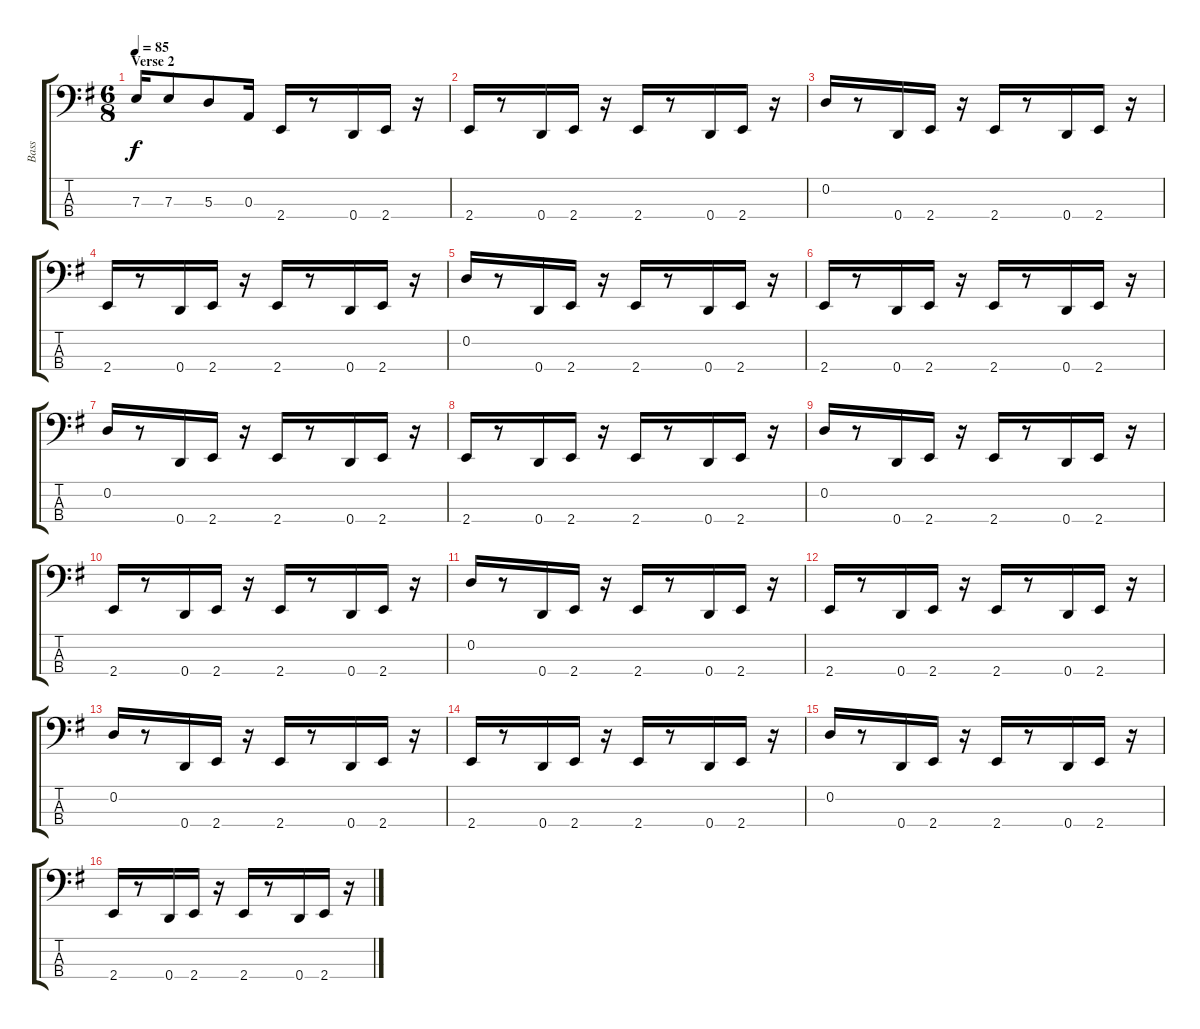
\track ("Bass" "Bass") {instrument electricbassfinger}
\staff {score tabs}
\tuning (G2 D2 A1 D1) {hide}
\ts (6 8)
\section ("" "Verse 2")
\tempo 85
\clef f4
\ks eminor
7.3.16{dy f} 7.3.8 5.3.8 0.3.16 2.4.16 r.8 0.4.16 2.4.16 r.16 |
2.4.16 r.8 0.4.16 2.4.16 r.16 2.4.16 r.8 0.4.16 2.4.16 r.16 |
0.2.16 r.8 0.4.16 2.4.16 r.16 2.4.16 r.8 0.4.16 2.4.16 r.16 |
2.4.16 r.8 0.4.16 2.4.16 r.16 2.4.16 r.8 0.4.16 2.4.16 r.16 |
0.2.16 r.8 0.4.16 2.4.16 r.16 2.4.16 r.8 0.4.16 2.4.16 r.16 |
2.4.16 r.8 0.4.16 2.4.16 r.16 2.4.16 r.8 0.4.16 2.4.16 r.16 |
0.2.16 r.8 0.4.16 2.4.16 r.16 2.4.16 r.8 0.4.16 2.4.16 r.16 |
2.4.16 r.8 0.4.16 2.4.16 r.16 2.4.16 r.8 0.4.16 2.4.16 r.16 |
0.2.16 r.8 0.4.16 2.4.16 r.16 2.4.16 r.8 0.4.16 2.4.16 r.16 |
2.4.16 r.8 0.4.16 2.4.16 r.16 2.4.16 r.8 0.4.16 2.4.16 r.16 |
0.2.16 r.8 0.4.16 2.4.16 r.16 2.4.16 r.8 0.4.16 2.4.16 r.16 |
2.4.16 r.8 0.4.16 2.4.16 r.16 2.4.16 r.8 0.4.16 2.4.16 r.16 |
0.2.16 r.8 0.4.16 2.4.16 r.16 2.4.16 r.8 0.4.16 2.4.16 r.16 |
2.4.16 r.8 0.4.16 2.4.16 r.16 2.4.16 r.8 0.4.16 2.4.16 r.16 |
0.2.16 r.8 0.4.16 2.4.16 r.16 2.4.16 r.8 0.4.16 2.4.16 r.16 |
2.4.16 r.8 0.4.16 2.4.16 r.16 2.4.16 r.8 0.4.16 2.4.16 r.16
